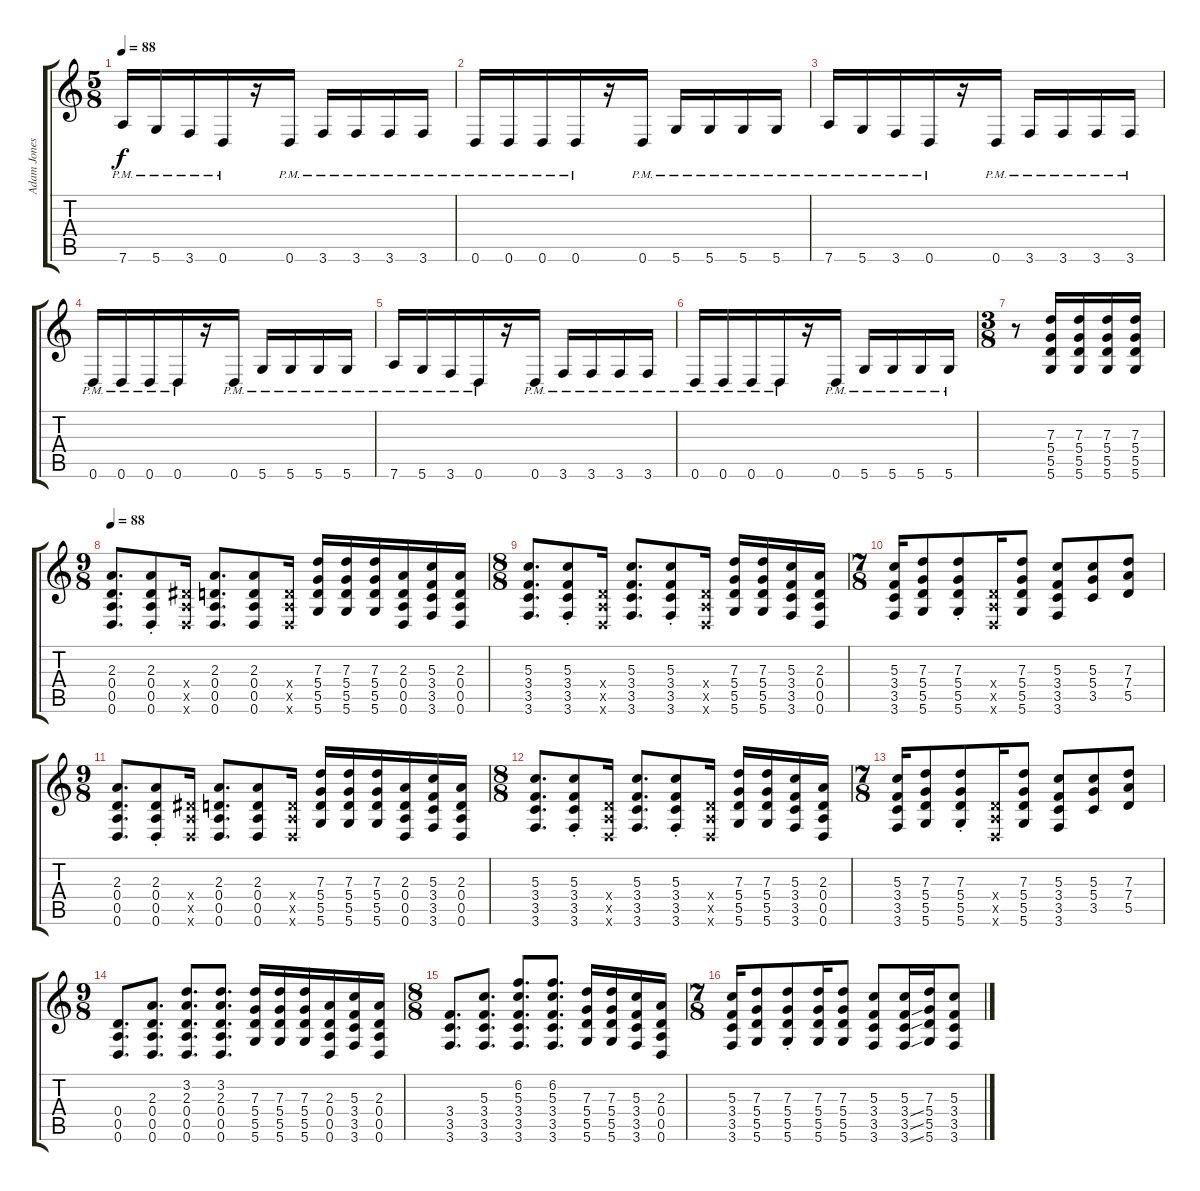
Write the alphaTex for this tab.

\track ("Adam Jones " "Adam Jones") {instrument distortionguitar}
\staff {score tabs}
\tuning (E4 B3 G3 D3 A2 D2) {hide}
\ts (5 8)
\tempo 88
\clef g2
\ks c
7.6{pm}.16{dy f} 5.6{pm}.16 3.6{pm}.16 0.6{pm}.16 r.16 0.6{pm}.16 3.6{pm}.16 3.6{pm}.16 3.6{pm}.16 3.6{pm}.16 |
0.6{pm}.16 0.6{pm}.16 0.6{pm}.16 0.6{pm}.16 r.16 0.6{pm}.16 5.6{pm}.16 5.6{pm}.16 5.6{pm}.16 5.6{pm}.16 |
7.6{pm}.16 5.6{pm}.16 3.6{pm}.16 0.6{pm}.16 r.16 0.6{pm}.16 3.6{pm}.16 3.6{pm}.16 3.6{pm}.16 3.6{pm}.16 |
0.6{pm}.16 0.6{pm}.16 0.6{pm}.16 0.6{pm}.16 r.16 0.6{pm}.16 5.6{pm}.16 5.6{pm}.16 5.6{pm}.16 5.6{pm}.16 |
7.6{pm}.16 5.6{pm}.16 3.6{pm}.16 0.6{pm}.16 r.16 0.6{pm}.16 3.6{pm}.16 3.6{pm}.16 3.6{pm}.16 3.6{pm}.16 |
0.6{pm}.16 0.6{pm}.16 0.6{pm}.16 0.6{pm}.16 r.16 0.6{pm}.16 5.6{pm}.16 5.6{pm}.16 5.6{pm}.16 5.6{pm}.16 |
\ts (3 8)
r.8 (7.3 5.4 5.5 5.6).16 (7.3 5.4 5.5 5.6).16 (7.3 5.4 5.5 5.6).16 (7.3 5.4 5.5 5.6).16 |
\ts (9 8)
\tempo 88
(2.3 0.4 0.5 0.6).8{d instrument distortionguitar} (2.3 0.4 0.5 0.6{st}).8 (1.4{x} 0.5{x} 0.6{x}).16 (2.3 0.4 0.5 0.6).8{d} (2.3 0.4 0.5 0.6).8 (0.4{x} 0.5{x} 0.6{x}).16 (7.3 5.4 5.5 5.6).16 (7.3 5.4 5.5 5.6).16 (7.3 5.4 5.5 5.6).16 (2.3 0.4 0.5 0.6).16 (5.3 3.4 3.5 3.6).16 (2.3 0.4 0.5 0.6).16 |
\ts (8 8)
(5.3 3.4 3.5 3.6).8{d} (5.3 3.4{st} 3.5 3.6).8 (0.4{x} 0.5{x} 0.6{x}).16 (5.3 3.4 3.5 3.6).8{d} (5.3 3.4 3.5 3.6{st}).8 (0.4{x} 0.5{x} 0.6{x}).16 (7.3 5.4 5.5 5.6).16 (7.3 5.4 5.5 5.6).16 (5.3 3.4 3.5 3.6).16 (2.3 0.4 0.5 0.6).16 |
\ts (7 8)
(5.3 3.4 3.5 3.6).16 (7.3 5.4 5.5 5.6).8 (7.3 5.4{st} 5.5 5.6).8 (0.4{x} 0.5{x} 0.6{x}).16 (7.3 5.4 5.5 5.6).8 (5.3 3.4 3.5 3.6).8 (5.3 5.4 3.5).8 (7.3 7.4 5.5).8 |
\ts (9 8)
(2.3 0.4 0.5 0.6).8{d} (2.3 0.4 0.5 0.6{st}).8 (1.4{x} 0.5{x} 0.6{x}).16 (2.3 0.4 0.5 0.6).8{d} (2.3 0.4 0.5 0.6).8 (0.4{x} 0.5{x} 0.6{x}).16 (7.3 5.4 5.5 5.6).16 (7.3 5.4 5.5 5.6).16 (7.3 5.4 5.5 5.6).16 (2.3 0.4 0.5 0.6).16 (5.3 3.4 3.5 3.6).16 (2.3 0.4 0.5 0.6).16 |
\ts (8 8)
(5.3 3.4 3.5 3.6).8{d} (5.3 3.4{st} 3.5 3.6).8 (0.4{x} 0.5{x} 0.6{x}).16 (5.3 3.4 3.5 3.6).8{d} (5.3 3.4 3.5 3.6{st}).8 (0.4{x} 0.5{x} 0.6{x}).16 (7.3 5.4 5.5 5.6).16 (7.3 5.4 5.5 5.6).16 (5.3 3.4 3.5 3.6).16 (2.3 0.4 0.5 0.6).16 |
\ts (7 8)
(5.3 3.4 3.5 3.6).16 (7.3 5.4 5.5 5.6).8 (7.3 5.4{st} 5.5 5.6).8 (0.4{x} 0.5{x} 0.6{x}).16 (7.3 5.4 5.5 5.6).8 (5.3 3.4 3.5 3.6).8 (5.3 5.4 3.5).8 (7.3 7.4 5.5).8 |
\ts (9 8)
(0.4 0.5 0.6).8{d} (2.3 0.4 0.5 0.6).8{d} (3.2 2.3 0.4 0.5 0.6).8{d} (3.2 2.3 0.4 0.5 0.6).8{d} (7.3 5.4 5.5 5.6).16 (7.3 5.4 5.5 5.6).16 (7.3 5.4 5.5 5.6).16 (2.3 0.4 0.5 0.6).16 (5.3 3.4 3.5 3.6).16 (2.3 0.4 0.5 0.6).16 |
\ts (8 8)
(3.4 3.5 3.6).8{d} (5.3 3.4 3.5 3.6).8{d} (6.2 5.3 3.4 3.5 3.6).8{d} (6.2 5.3 3.4 3.5 3.6).8{d} (7.3 5.4 5.5 5.6).16 (7.3 5.4 5.5 5.6).16 (5.3 3.4 3.5 3.6).16 (2.3 0.4 0.5 0.6).16 |
\ts (7 8)
(5.3 3.4 3.5 3.6).16 (7.3 5.4 5.5 5.6).8 (7.3 5.4{st} 5.5 5.6).8 (7.3 5.4 5.5 5.6).16 (7.3 5.4 5.5 5.6).8 (5.3 3.4 3.5 3.6).8 (5.3 3.4{ss} 3.5{ss} 3.6{ss}).16 (7.3 5.4 5.5 5.6).16 (5.3 3.4 3.5 3.6).8
